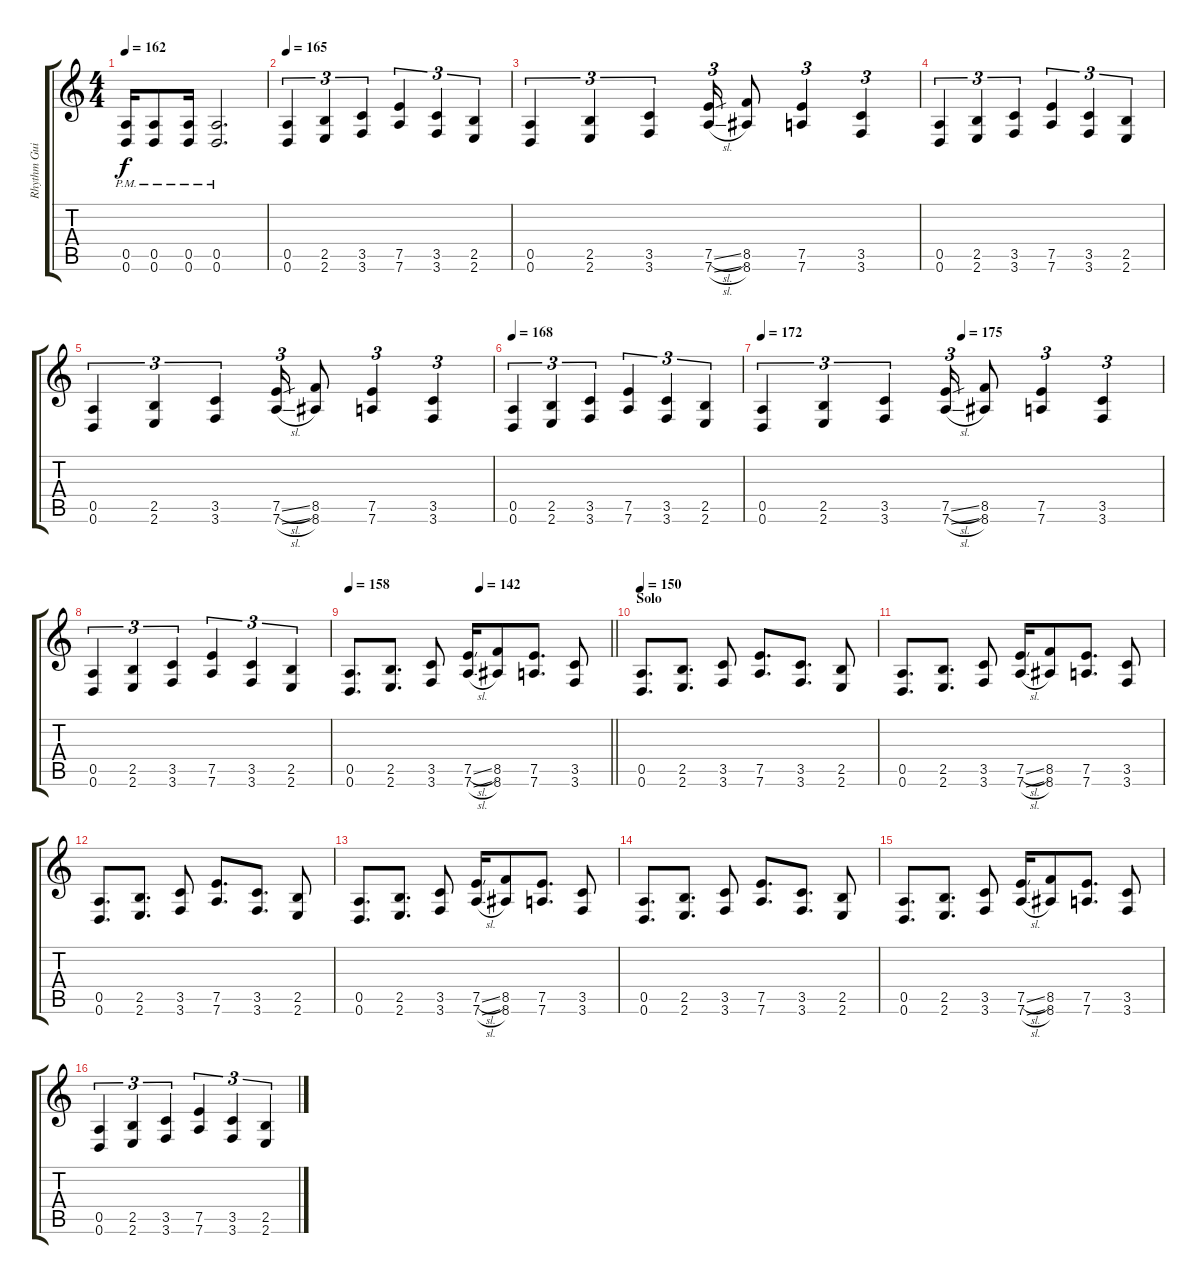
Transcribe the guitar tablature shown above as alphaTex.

\track ("Rhythm Guitar I" "Rhythm Gui") {instrument overdrivenguitar}
\staff {score tabs}
\tuning (E4 B3 G3 D3 A2 D2) {hide}
\ts (4 4)
\tempo 162
\clef g2
\ks c
(0.5{pm} 0.6{pm}).16{dy f} (0.5{pm} 0.6{pm}).8 (0.5{pm} 0.6{pm}).16 (0.5{pm} 0.6{pm}).2{d} |
\tempo 165
(0.5 0.6).4{tu (3 2) balance 3} (2.5 2.6).4{tu (3 2)} (3.5 3.6).4{tu (3 2)} (7.5 7.6).4{tu (3 2)} (3.5 3.6).4{tu (3 2)} (2.5 2.6).4{tu (3 2)} |
(0.5 0.6).4{tu (3 2)} (2.5 2.6).4{tu (3 2)} (3.5 3.6).4{tu (3 2)} (7.5{sl} 7.6{sl}).16{tu (3 2)} (8.5 8.6).8 (7.5 7.6).4{tu (3 2)} (3.5 3.6).4{tu (3 2)} |
(0.5 0.6).4{tu (3 2)} (2.5 2.6).4{tu (3 2)} (3.5 3.6).4{tu (3 2)} (7.5 7.6).4{tu (3 2)} (3.5 3.6).4{tu (3 2)} (2.5 2.6).4{tu (3 2)} |
(0.5 0.6).4{tu (3 2)} (2.5 2.6).4{tu (3 2)} (3.5 3.6).4{tu (3 2)} (7.5{sl} 7.6{sl}).16{tu (3 2)} (8.5 8.6).8 (7.5 7.6).4{tu (3 2)} (3.5 3.6).4{tu (3 2)} |
\tempo 168
(0.5 0.6).4{tu (3 2)} (2.5 2.6).4{tu (3 2)} (3.5 3.6).4{tu (3 2)} (7.5 7.6).4{tu (3 2)} (3.5 3.6).4{tu (3 2)} (2.5 2.6).4{tu (3 2)} |
\tempo 172
\tempo (175 0.5)
(0.5 0.6).4{tu (3 2)} (2.5 2.6).4{tu (3 2)} (3.5 3.6).4{tu (3 2)} (7.5{sl} 7.6{sl}).16{tu (3 2)} (8.5 8.6).8 (7.5 7.6).4{tu (3 2)} (3.5 3.6).4{tu (3 2)} |
(0.5 0.6).4{tu (3 2)} (2.5 2.6).4{tu (3 2)} (3.5 3.6).4{tu (3 2)} (7.5 7.6).4{tu (3 2)} (3.5 3.6).4{tu (3 2)} (2.5 2.6).4{tu (3 2)} |
\tempo 158
\tempo (142 0.5)
\barLineRight lightlight
(0.5 0.6).8{d} (2.5 2.6).8{d} (3.5 3.6).8 (7.5{sl} 7.6{sl}).16 (8.5 8.6).8 (7.5 7.6).8{d} (3.5 3.6).8 |
\section ("" "Solo")
\tempo 150
(0.5 0.6).8{d} (2.5 2.6).8{d} (3.5 3.6).8 (7.5 7.6).8{d} (3.5 3.6).8{d} (2.5 2.6).8 |
(0.5 0.6).8{d} (2.5 2.6).8{d} (3.5 3.6).8 (7.5{sl} 7.6{sl}).16 (8.5 8.6).8 (7.5 7.6).8{d} (3.5 3.6).8 |
(0.5 0.6).8{d} (2.5 2.6).8{d} (3.5 3.6).8 (7.5 7.6).8{d} (3.5 3.6).8{d} (2.5 2.6).8 |
(0.5 0.6).8{d} (2.5 2.6).8{d} (3.5 3.6).8 (7.5{sl} 7.6{sl}).16 (8.5 8.6).8 (7.5 7.6).8{d} (3.5 3.6).8 |
(0.5 0.6).8{d} (2.5 2.6).8{d} (3.5 3.6).8 (7.5 7.6).8{d} (3.5 3.6).8{d} (2.5 2.6).8 |
(0.5 0.6).8{d} (2.5 2.6).8{d} (3.5 3.6).8 (7.5{sl} 7.6{sl}).16 (8.5 8.6).8 (7.5 7.6).8{d} (3.5 3.6).8 |
(0.5 0.6).4{tu (3 2)} (2.5 2.6).4{tu (3 2)} (3.5 3.6).4{tu (3 2)} (7.5 7.6).4{tu (3 2)} (3.5 3.6).4{tu (3 2)} (2.5 2.6).4{tu (3 2)}
